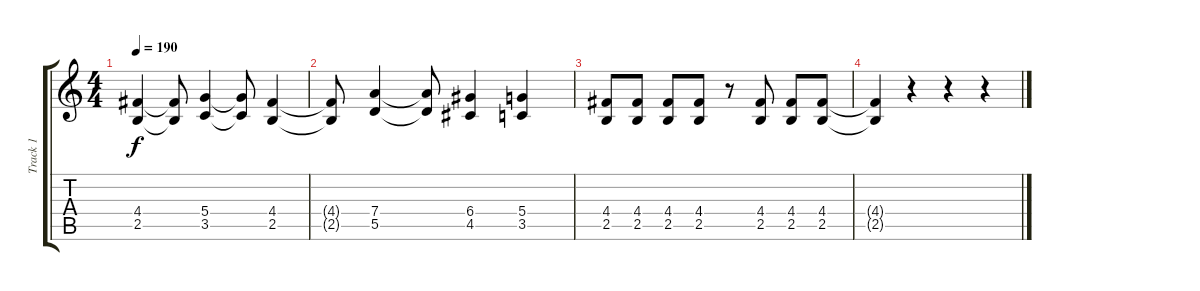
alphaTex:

\track ("Track 1" "Track 1") {instrument overdrivenguitar}
\staff {score tabs}
\tuning (E4 B3 G3 D3 A2 E2) {hide}
\ts (4 4)
\tempo 190
\clef g2
\ks c
(4.4 2.5).4{dy f} (4.4{t} 2.5{t}).8 (5.4 3.5).4 (5.4{t} 3.5{t}).8 (4.4 2.5).4 |
(4.4{t} 2.5{t}).8 (7.4 5.5).4 (7.4{t} 5.5{t}).8 (6.4 4.5).4 (5.4 3.5).4 |
(4.4 2.5).8 (4.4 2.5).8 (4.4 2.5).8 (4.4 2.5).8 r.8 (4.4 2.5).8 (4.4 2.5).8 (4.4 2.5).8 |
(4.4{t} 2.5{t}).4 r.4 r.4 r.4
